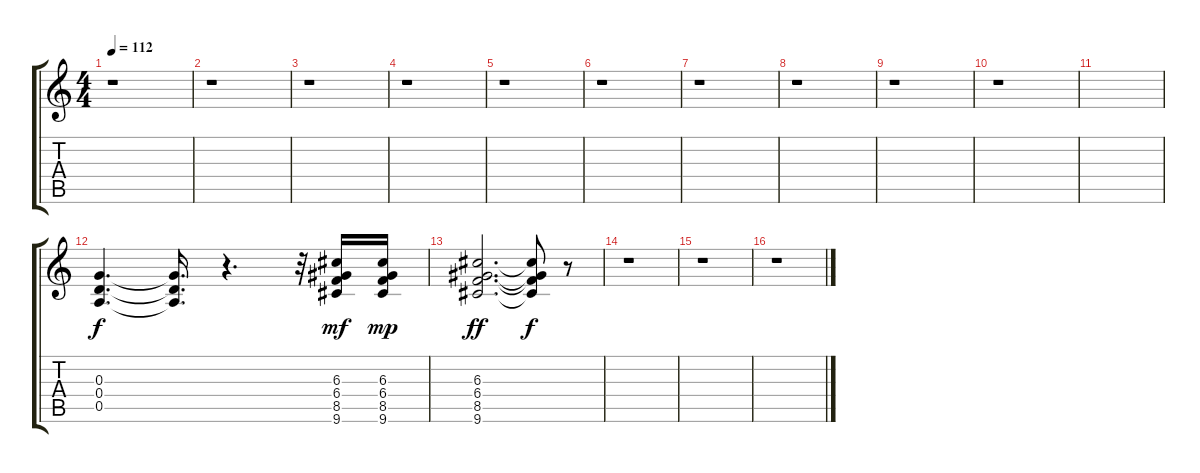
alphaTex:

\track "" {instrument acousticguitarsteel}
\staff {score tabs}
\tuning (E4 B3 G3 D3 A2 E2) {hide}
\ts (4 4)
\tempo 112
\clef g2
\ks c
r.1{dy f} |
r.1 |
r.1 |
r.1 |
r.1 |
r.1 |
r.1 |
r.1 |
r.1 |
r.1 |
|
(0.3 0.4 0.5).4{d} (0.3{t} 0.4{t} 0.5{t}).16{d} r.4{d} r.32 (6.3 6.4 8.5 9.6).16{dy mf} (6.3 6.4 8.5 9.6).16{dy mp} |
(6.3 6.4 8.5 9.6).2{d dy ff} (6.3{t} 6.4{t} 8.5{t} 9.6{t}).8{dy f} r.8 |
r.1 |
r.1 |
r.1
